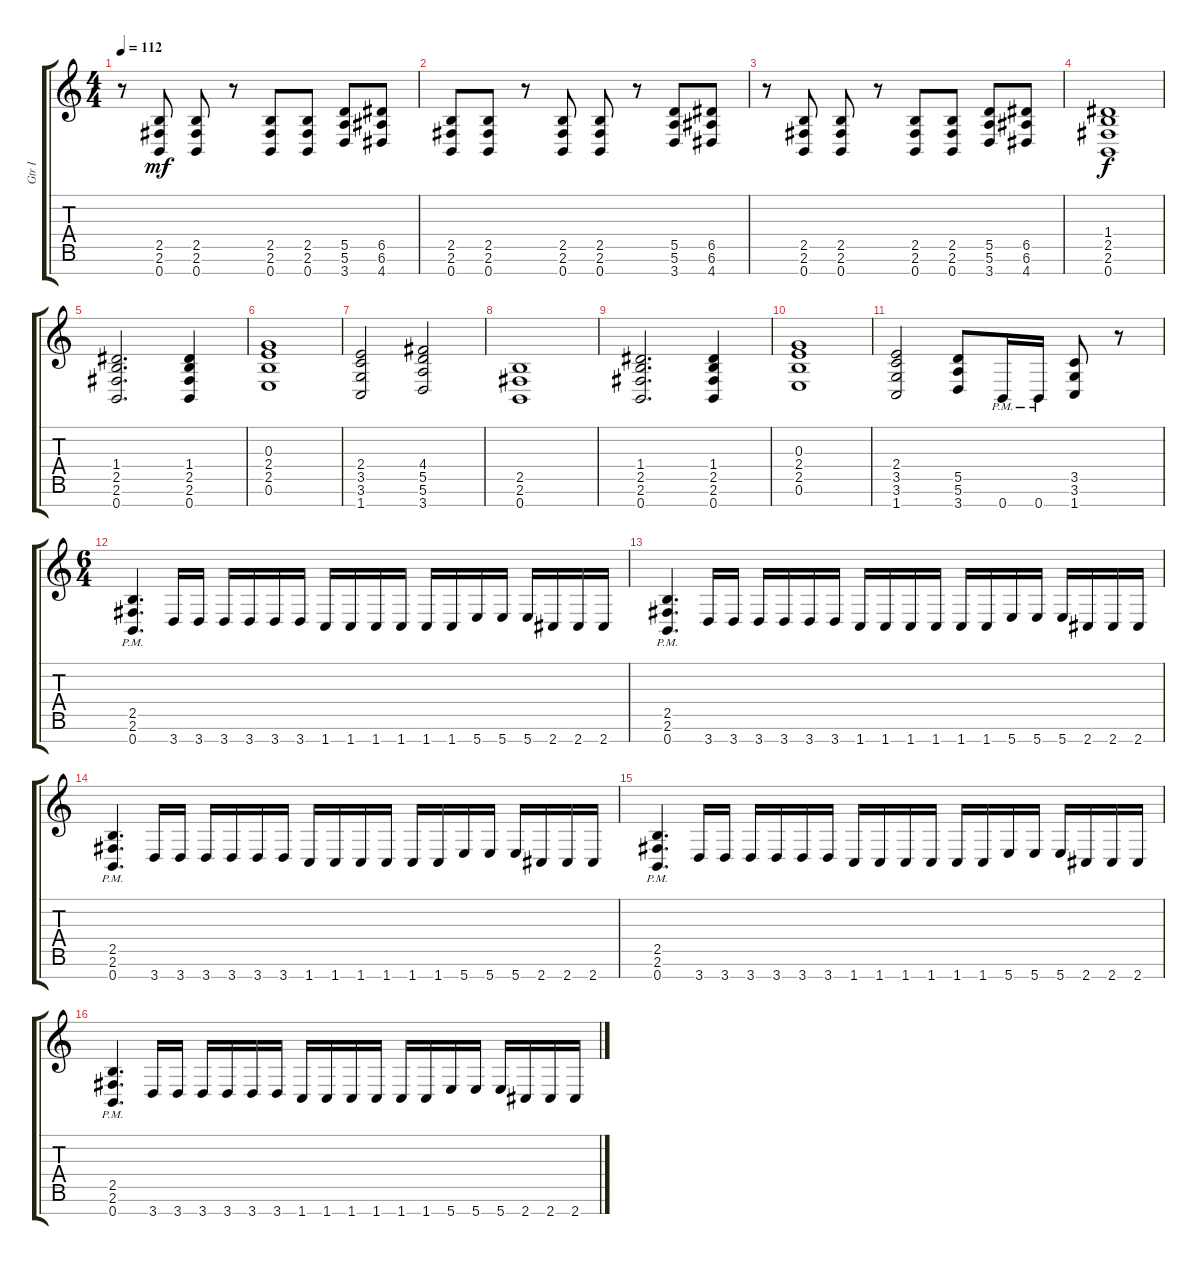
\track ("Gtr I" "Gtr I") {instrument overdrivenguitar}
\staff {score tabs}
\tuning (E4 B3 G3 D3 A2 E2 B1) {hide}
\ts (4 4)
\tempo 112
\clef g2
\ks c
r.8{dy mf} (2.5 2.6 0.7).8 (2.5 2.6 0.7).8 r.8 (2.5 2.6 0.7).8 (2.5 2.6 0.7).8 (5.5 5.6 3.7).8 (6.5 6.6 4.7).8 |
(2.5 2.6 0.7).8 (2.5 2.6 0.7).8 r.8 (2.5 2.6 0.7).8 (2.5 2.6 0.7).8 r.8 (5.5 5.6 3.7).8 (6.5 6.6 4.7).8 |
r.8 (2.5 2.6 0.7).8 (2.5 2.6 0.7).8 r.8 (2.5 2.6 0.7).8 (2.5 2.6 0.7).8 (5.5 5.6 3.7).8 (6.5 6.6 4.7).8 |
(1.4 2.5 2.6 0.7).1{dy f} |
(1.4 2.5 2.6 0.7).2{d} (1.4 2.5 2.6 0.7).4 |
(0.3 2.4 2.5 0.6).1 |
(2.4 3.5 3.6 1.7).2 (4.4 5.5 5.6 3.7).2 |
(2.5 2.6 0.7).1 |
(1.4 2.5 2.6 0.7).2{d} (1.4 2.5 2.6 0.7).4 |
(0.3 2.4 2.5 0.6).1 |
(2.4 3.5 3.6 1.7).2 (5.5 5.6 3.7).8 0.7{pm}.16 0.7{pm}.16 (3.5 3.6 1.7).8 r.8 |
\ts (6 4)
(2.5{pm} 2.6 0.7).4{d volume 10} 3.7.16 3.7.16 3.7.16 3.7.16 3.7.16 3.7.16 1.7.16 1.7.16 1.7.16 1.7.16 1.7.16 1.7.16 5.7.16 5.7.16 5.7.16 2.7.16 2.7.16 2.7.16 |
(2.5{pm} 2.6 0.7).4{d} 3.7.16 3.7.16 3.7.16 3.7.16 3.7.16 3.7.16 1.7.16 1.7.16 1.7.16 1.7.16 1.7.16 1.7.16 5.7.16 5.7.16 5.7.16 2.7.16 2.7.16 2.7.16 |
(2.5{pm} 2.6 0.7).4{d} 3.7.16 3.7.16 3.7.16 3.7.16 3.7.16 3.7.16 1.7.16 1.7.16 1.7.16 1.7.16 1.7.16 1.7.16 5.7.16 5.7.16 5.7.16 2.7.16 2.7.16 2.7.16 |
(2.5{pm} 2.6 0.7).4{d} 3.7.16 3.7.16 3.7.16 3.7.16 3.7.16 3.7.16 1.7.16 1.7.16 1.7.16 1.7.16 1.7.16 1.7.16 5.7.16 5.7.16 5.7.16 2.7.16 2.7.16 2.7.16 |
(2.5{pm} 2.6 0.7).4{d} 3.7.16 3.7.16 3.7.16 3.7.16 3.7.16 3.7.16 1.7.16 1.7.16 1.7.16 1.7.16 1.7.16 1.7.16 5.7.16 5.7.16 5.7.16 2.7.16 2.7.16 2.7.16
